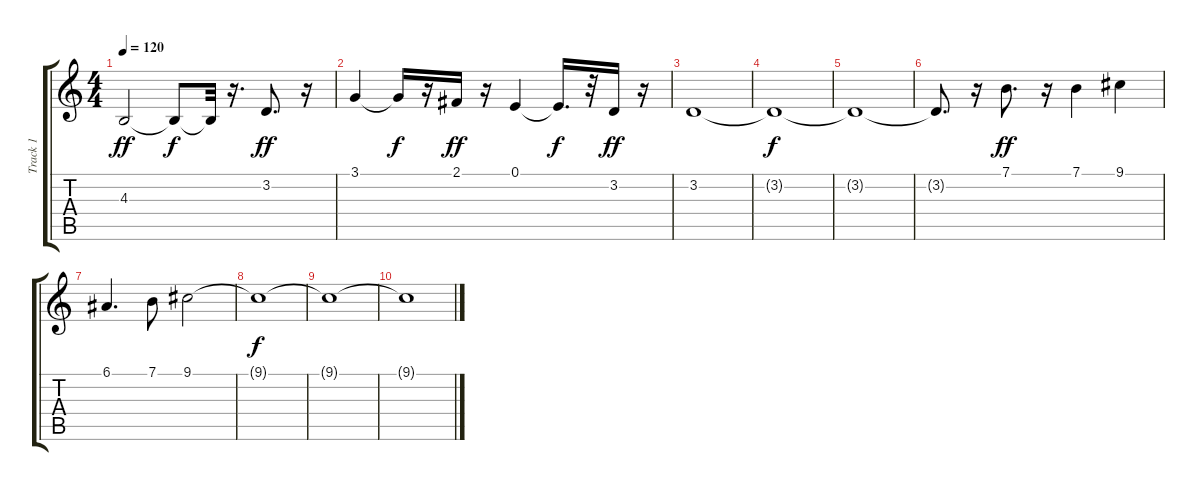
\track ("Track 1" "Track 1") {instrument trumpet}
\staff {score tabs}
\tuning (E4 B3 G3 D3 A2 E2) {hide}
\ts (4 4)
\tempo 120
\clef g2
\ks c
4.3.2{dy ff instrument trumpet} 4.3{t}.8{dy f} 4.3{t}.32 r.16{d} 3.2.8{d dy ff} r.16 |
3.1.4 3.1{t}.16{dy f} r.16 2.1.16{dy ff} r.16 0.1.4 0.1{t}.16{d dy f} r.32 3.2.16{dy ff} r.16 |
3.2.1 |
3.2{t}.1{dy f} |
3.2{t}.1 |
3.2{t}.8{d} r.16 7.1.8{d dy ff} r.16 7.1.4 9.1.4 |
6.1.4{d} 7.1.8 9.1.2 |
9.1{t}.1{dy f} |
9.1{t}.1 |
9.1{t}.1
